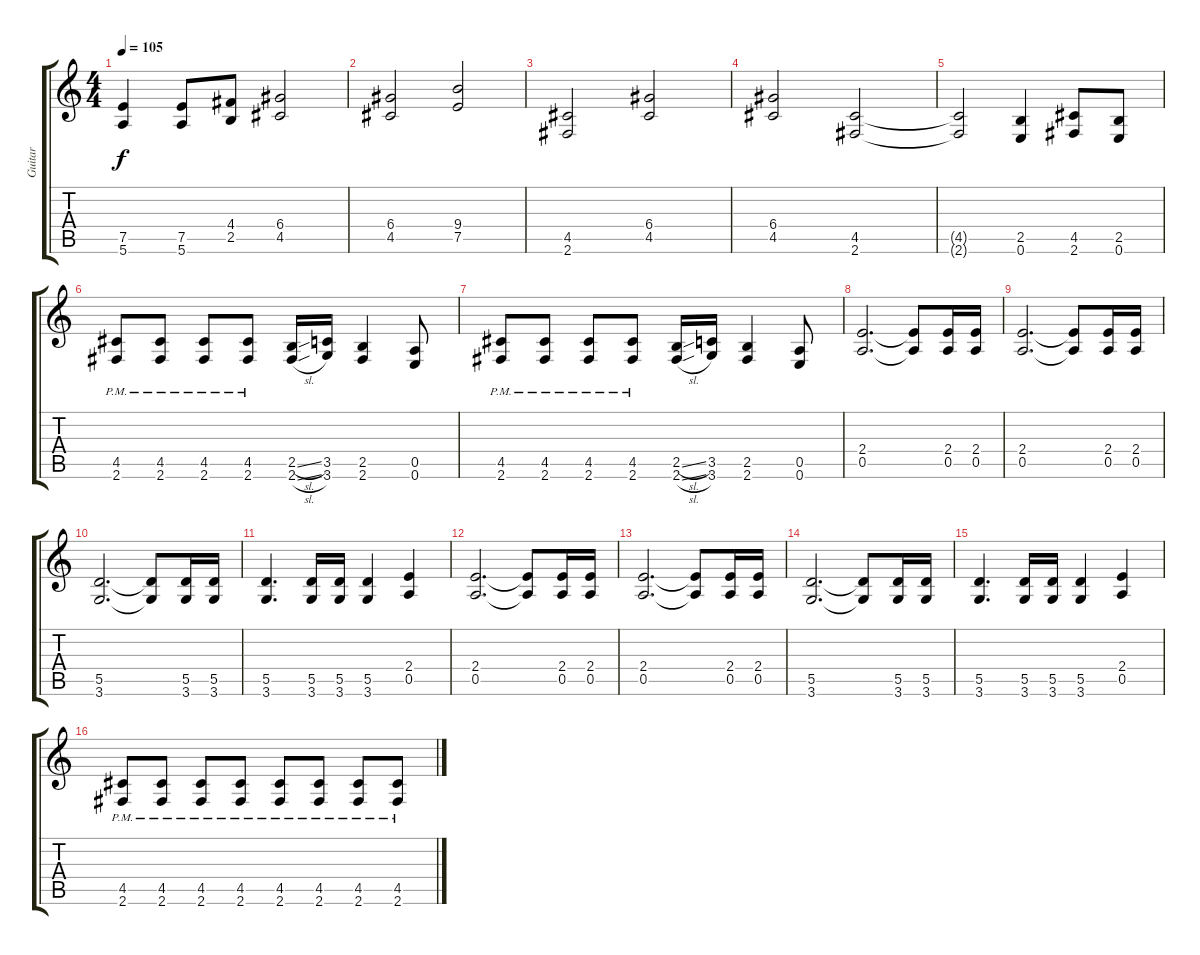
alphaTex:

\track ("Guitar" "Guitar") {instrument distortionguitar}
\staff {score tabs}
\tuning (E4 B3 G3 D3 A2 E2) {hide}
\ts (4 4)
\tempo 105
\clef g2
\ks c
(7.5 5.6).4{dy f} (7.5 5.6).8 (4.4 2.5).8 (6.4 4.5).2 |
(6.4 4.5).2 (9.4 7.5).2 |
(4.5 2.6).2 (6.4 4.5).2 |
(6.4 4.5).2 (4.5 2.6).2 |
(4.5{t} 2.6{t}).2 (2.5 0.6).4 (4.5 2.6).8 (2.5 0.6).8 |
(4.5{pm} 2.6{pm}).8 (4.5{pm} 2.6{pm}).8 (4.5{pm} 2.6{pm}).8 (4.5{pm} 2.6{pm}).8 (2.5{sl} 2.6{sl}).16 (3.5 3.6).16 (2.5 2.6).4 (0.5 0.6).8 |
(4.5{pm} 2.6{pm}).8 (4.5{pm} 2.6{pm}).8 (4.5{pm} 2.6{pm}).8 (4.5{pm} 2.6{pm}).8 (2.5{sl} 2.6{sl}).16 (3.5 3.6).16 (2.5 2.6).4 (0.5 0.6).8 |
(2.4 0.5).2{d} (2.4{t} 0.5{t}).8 (2.4 0.5).16 (2.4 0.5).16 |
(2.4 0.5).2{d} (2.4{t} 0.5{t}).8 (2.4 0.5).16 (2.4 0.5).16 |
(5.5 3.6).2{d} (5.5{t} 3.6{t}).8 (5.5 3.6).16 (5.5 3.6).16 |
(5.5 3.6).4{d} (5.5 3.6).16 (5.5 3.6).16 (5.5 3.6).4 (2.4 0.5).4 |
(2.4 0.5).2{d} (2.4{t} 0.5{t}).8 (2.4 0.5).16 (2.4 0.5).16 |
(2.4 0.5).2{d} (2.4{t} 0.5{t}).8 (2.4 0.5).16 (2.4 0.5).16 |
(5.5 3.6).2{d} (5.5{t} 3.6{t}).8 (5.5 3.6).16 (5.5 3.6).16 |
(5.5 3.6).4{d} (5.5 3.6).16 (5.5 3.6).16 (5.5 3.6).4 (2.4 0.5).4 |
(4.5{pm} 2.6{pm}).8 (4.5{pm} 2.6{pm}).8 (4.5{pm} 2.6{pm}).8 (4.5{pm} 2.6{pm}).8 (4.5{pm} 2.6{pm}).8 (4.5{pm} 2.6{pm}).8 (4.5{pm} 2.6{pm}).8 (4.5{pm} 2.6{pm}).8
